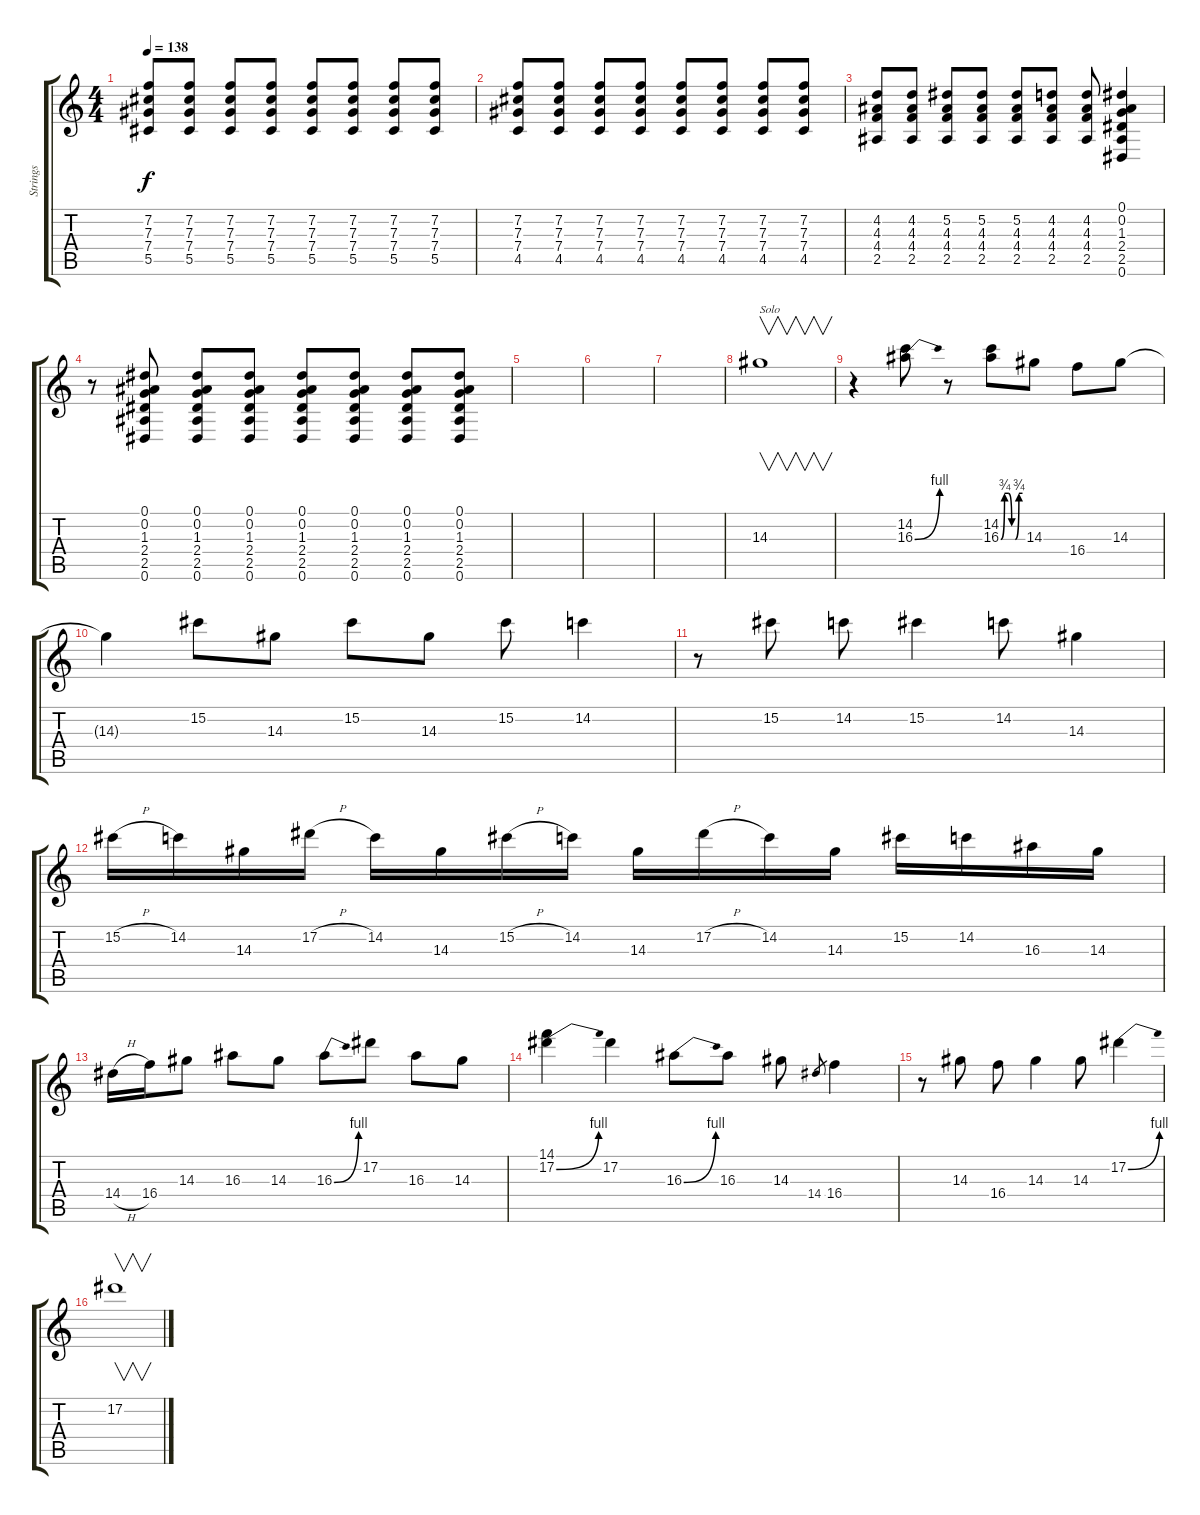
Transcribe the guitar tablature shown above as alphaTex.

\track ("Strings" "Strings") {instrument overdrivenguitar}
\staff {score tabs}
\tuning (Eb4 Bb3 Gb3 Db3 Ab2 Eb2) {hide}
\ts (4 4)
\tempo 138
\clef g2
\ks c
(7.2 7.3 7.4 5.5).8{dy f} (7.2 7.3 7.4 5.5).8 (7.2 7.3 7.4 5.5).8 (7.2 7.3 7.4 5.5).8 (7.2 7.3 7.4 5.5).8 (7.2 7.3 7.4 5.5).8 (7.2 7.3 7.4 5.5).8 (7.2 7.3 7.4 5.5).8 |
(7.2 7.3 7.4 4.5).8 (7.2 7.3 7.4 4.5).8 (7.2 7.3 7.4 4.5).8 (7.2 7.3 7.4 4.5).8 (7.2 7.3 7.4 4.5).8 (7.2 7.3 7.4 4.5).8 (7.2 7.3 7.4 4.5).8 (7.2 7.3 7.4 4.5).8 |
(4.2 4.3 4.4 2.5).8 (4.2 4.3 4.4 2.5).8 (5.2 4.3 4.4 2.5).8 (5.2 4.3 4.4 2.5).8 (5.2 4.3 4.4 2.5).8 (4.2 4.3 4.4 2.5).8 (4.2 4.3 4.4 2.5).8 (0.1 0.2 1.3 2.4 2.5 0.6).4 |
r.8 (0.1 0.2 1.3 2.4 2.5 0.6).8 (0.1 0.2 1.3 2.4 2.5 0.6).8 (0.1 0.2 1.3 2.4 2.5 0.6).8 (0.1 0.2 1.3 2.4 2.5 0.6).8 (0.1 0.2 1.3 2.4 2.5 0.6).8 (0.1 0.2 1.3 2.4 2.5 0.6).8 (0.1 0.2 1.3 2.4 2.5 0.6).8 |
|
|
|
14.3.1{v txt "Solo"} |
r.4 (14.2 16.3{be (bend 0 0 60 4)}).8 r.8 (14.2 16.3{be (custom 0 0 10 3 20 3 30 0 40 0 50 3 60 3)}).8 14.3.8 16.4.8 14.3.8 |
14.3{t}.4 15.2.8 14.3.8 15.2.8 14.3.8 15.2.8 14.2.4 |
r.8 15.2.8 14.2.8 15.2.4 14.2.8 14.3.4 |
15.2{h}.16 14.2.16 14.3.16 17.2{h}.16 14.2.16 14.3.16 15.2{h}.16 14.2.16 14.3.16 17.2{h}.16 14.2.16 14.3.16 15.2.16 14.2.16 16.3.16 14.3.16 |
14.4{h}.16 16.4.16 14.3.8 16.3.8 14.3.8 16.3{be (bend 0 0 60 4)}.8 17.2.8 16.3.8 14.3.8 |
(14.1 17.2{be (bend 0 0 60 4)}).4 17.2.4 16.3{be (bend 0 0 60 4)}.8 16.3.8 14.3.8 14.4.8{gr} 16.4.4 |
r.8 14.3.8 16.4.8 14.3.4 14.3.8 17.2{be (bend 0 0 60 4)}.4 |
17.2.1{v}
